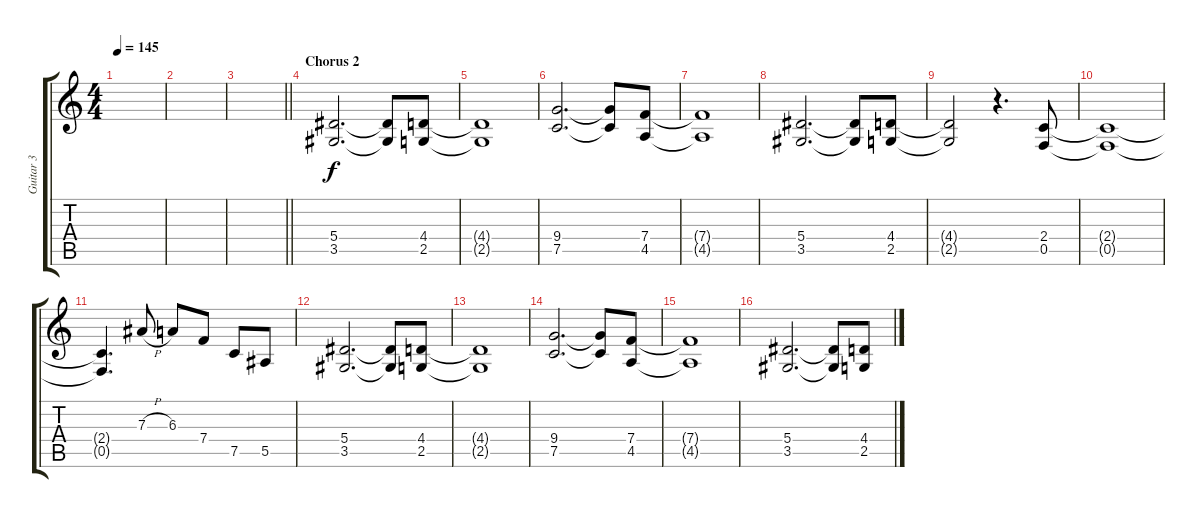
\track ("Guitar 3" "Guitar 3") {instrument distortionguitar}
\staff {score tabs}
\tuning (C4 G3 Eb3 Bb2 F2 C2) {hide}
\ts (4 4)
\tempo 145
\clef g2
\ks c
|
|
\barLineRight lightlight
|
\section ("" "Chorus 2")
(5.4 3.5).2{d} (5.4{t} 3.5{t}).8 (4.4 2.5).8 |
(4.4{t} 2.5{t}).1 |
(9.4 7.5).2{d} (9.4{t} 7.5{t}).8 (7.4 4.5).8 |
(7.4{t} 4.5{t}).1 |
(5.4 3.5).2{d} (5.4{t} 3.5{t}).8 (4.4 2.5).8 |
(4.4{t} 2.5{t}).2 r.4{d} (2.4 0.5).8 |
(2.4{t} 0.5{t}).1 |
(2.4{t} 0.5{t}).4{d} 7.3{h}.8 6.3.8 7.4.8 7.5.8 5.5.8 |
(5.4 3.5).2{d} (5.4{t} 3.5{t}).8 (4.4 2.5).8 |
(4.4{t} 2.5{t}).1 |
(9.4 7.5).2{d} (9.4{t} 7.5{t}).8 (7.4 4.5).8 |
(7.4{t} 4.5{t}).1 |
(5.4 3.5).2{d} (5.4{t} 3.5{t}).8 (4.4 2.5).8
